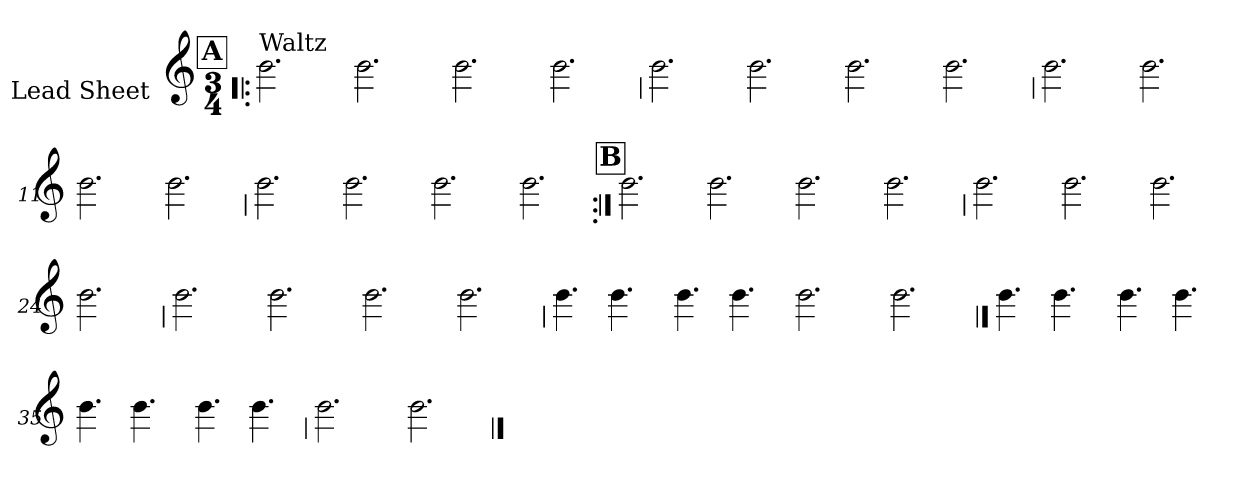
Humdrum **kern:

**kern
*part1
*staff1
*I"Lead Sheet
*stria0
*clefG2
*k[]
*C:
*M3/4
!!LO:REH:place=s1:a:t=A
=1!|:
!LO:TX:a:t=Waltz
2.b
=2-
2.b
=3-
2.b
=4-
2.b
!!LO:LB:g=z
=5
2.b
=6-
2.b
=7-
2.b
=8-
2.b
!!LO:LB:g=z
=9
2.b
=10-
2.b
=11-
2.b
=12-
2.b
!!LO:LB:g=z
=13
2.b
=14-
2.b
=15-
2.b
=16-
2.b
!!LO:LB:g=z
!!LO:REH:place=s1:a:t=B
=17:|!
2.b
=18-
2.b
=19-
2.b
=20-
2.b
!!LO:LB:g=z
=21
2.b
=22-
2.b
=23-
2.b
=24-
2.b
!!LO:LB:g=z
=25
2.b
=26-
2.b
=27-
2.b
=28-
2.b
!!LO:LB:g=z
=29
4.b
4.b
=30-
4.b
4.b
=31-
2.b
=32-
2.b
!!LO:LB:g=z
==33
4.b
4.b
=34-
4.b
4.b
=35-
4.b
4.b
=36-
4.b
4.b
!!LO:LB:g=z
=37
2.b
=38-
2.b
==
*-
